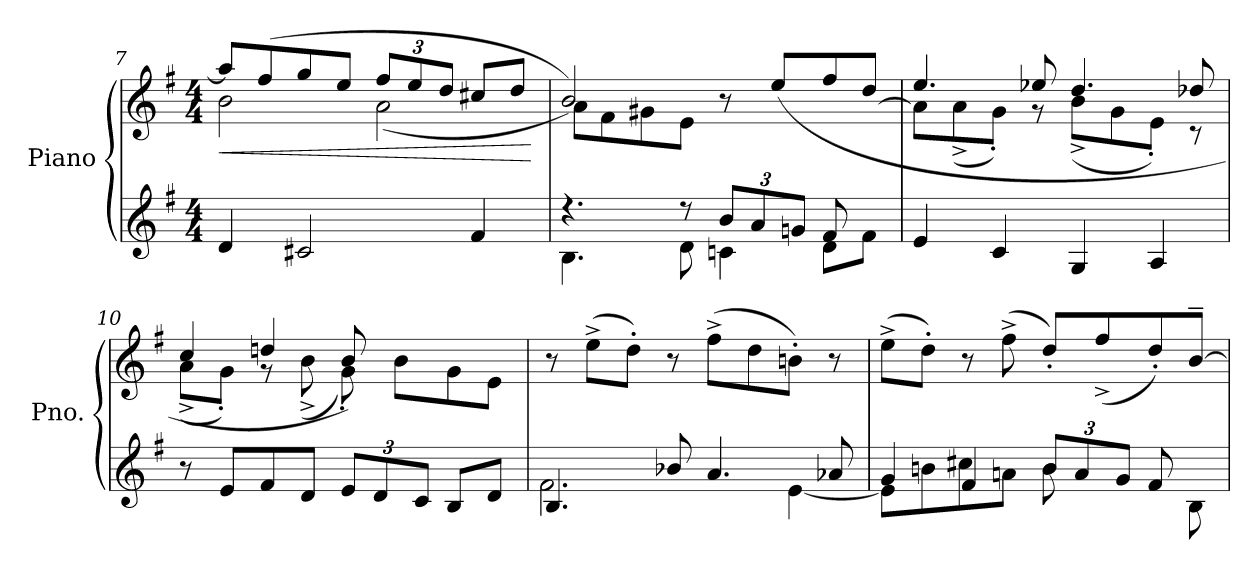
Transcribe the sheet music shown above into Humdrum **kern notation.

**kern	**kern	**dynam
*part1	*part1	*part1
*staff2	*staff1	*staff1/2
*I"Piano	*	*
*I'Pno.	*	*
!!LO:LB:g=z
*clefG2	*clefG2	*
*k[f#]	*k[f#]	*
*M4/4	*M4/4	*
=7	=7	=7
!	!	!LO:HP:b
*	*^	*
4d/	8aa/L]	2b\	<
.	(>8ff#/	.	.
2c#X/	8gg/	.	.
.	8ee/J	.	.
*	*Xbrackettup	*	*
.	12ff#/L	(<2a\	.
.	12ee/	.	.
.	12dd/J	.	.
4f#/	8cc#X/L	.	.
.	8dd/J	.	.
*	*v	*v	*
.	.	[
=8	=8	=8
*^	*^	*
*	*	*	*^	*
4.r	4.B\	2b/))	8a\L	2..ryy	.
.	.	.	8f#\	.	.
.	.	.	8g#X\	.	.
8r	8d\	.	8e\J	.	.
*Xbrackettup	*	*	*	*	*
12b/L	4cn\	8r	2ryy	.	.
12a/	.	.	.	.	.
.	.	(>8ee/L	.	.	.
12gn/J	.	.	.	.	.
8f#/L	8d\L	8ff#/	.	.	.
8ryy	8f#\J	8dd/J	.	[8a\J	.
*v	*v	*	*	*	*
*	*	*v	*v	*
=9	=9	=9	=9
4e/	4.ee/	8a\L]	.
.	.	(<8a^\	.
4c/	.	8g'\J)	.
.	8ee-X/	8r	.
4G/	4.dd/	(<8b^\L	.
.	.	8g\	.
4A/	.	8e'\J)	.
.	8dd-X/	8r	.
!!LO:LB:g=z	!!
=10	=10	=10	=10
8r	4cc/	(<8a^\L	.
8e/L	.	8g'\J)	.
8f#/	4ddn/	8r	.
8d/J	.	(<8b^\	.
12e/L	8b/)	8g'\)	.
12d/	.	.	.
.	(>8b\L	4.ryy	.
12c/J	.	.	.
8B/L	8g\	.	.
8d/J	8e\J	.	.
*	*v	*v	*
=11	=11	=11
*^	*	*
4.B/)	2.f#\	8r	.
.	.	(>8ee^\L	.
.	.	8dd'\J)	.
8b-X/	.	8r	.
4.a/	.	(>8ff#^\L	.
.	.	8dd\	.
.	[4e\	8bn'\J)	.
8a-X/	.	8r	.
=12	=12	=12	=12
*	*	*^	*
4g/	8e\L]	(>8ee^\L	2..ryy	.
.	8bn\	8dd'\J)	.	.
4f#/	8cc#X\	8r	.	.
.	8an\J	(>8ff#^\	.	.
12b/L	8b\	8dd'/L)	.	.
12a/	.	.	.	.
.	4ryy	(<8ff#^/	.	.
12g/J	.	.	.	.
8f#/L	.	8dd'/)	.	.
8ryy	8B\	[8b~/J	8a\J	.
*v	*v	*	*	*
*	*v	*v	*
=	=	=
*-	*-	*-
